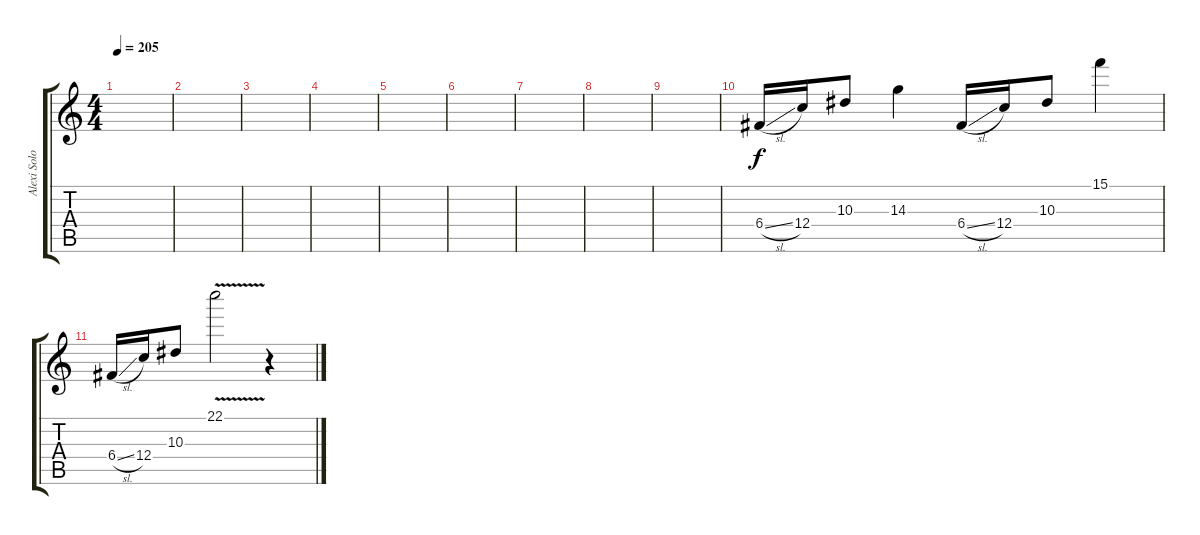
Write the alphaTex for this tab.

\track ("Alexi Solo" "Alexi Solo") {instrument distortionguitar}
\staff {score tabs}
\tuning (D4 A3 F3 C3 G2 C2) {hide}
\ts (4 4)
\tempo 205
\clef g2
\ks c
|
|
|
|
|
|
|
|
|
6.4{sl}.16 12.4.16 10.3.8 14.3.4 6.4{sl}.16 12.4.16 10.3.8 15.1.4 |
6.4{sl}.16 12.4.16 10.3.8 22.1{v}.2 r.4
